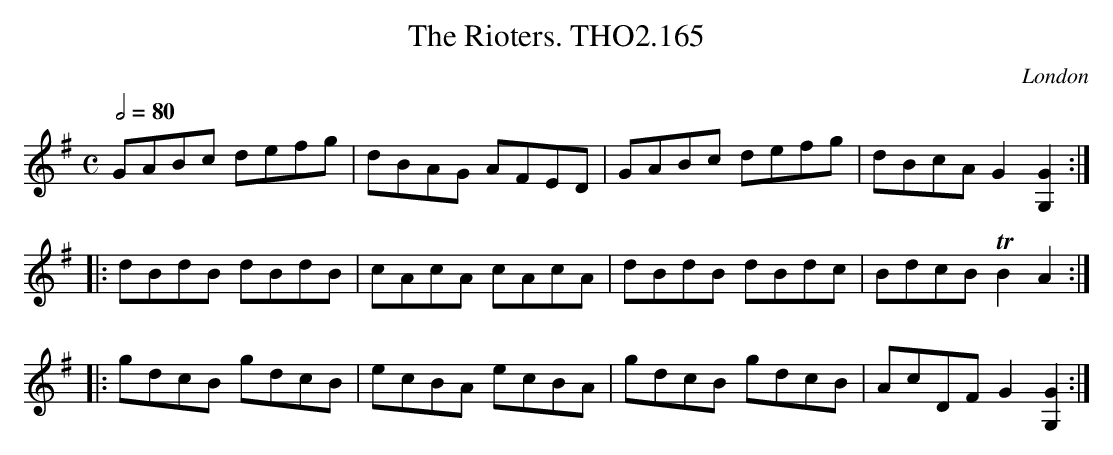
X:1
T:Rioters. THO2.165, The
O:London
M:C
L:1/8
Q:1/2=80
K:G
GABc defg|dBAG AFED|GABc defg|dBcA G2 [G,2G2]:|
|:dBdB dBdB|cAcA cAcA|dBdB dBdc|BdcB TB2 A2:|
|:gdcB gdcB|ecBA ecBA|gdcB gdcB|AcDF G2 [G,2G2]:|
